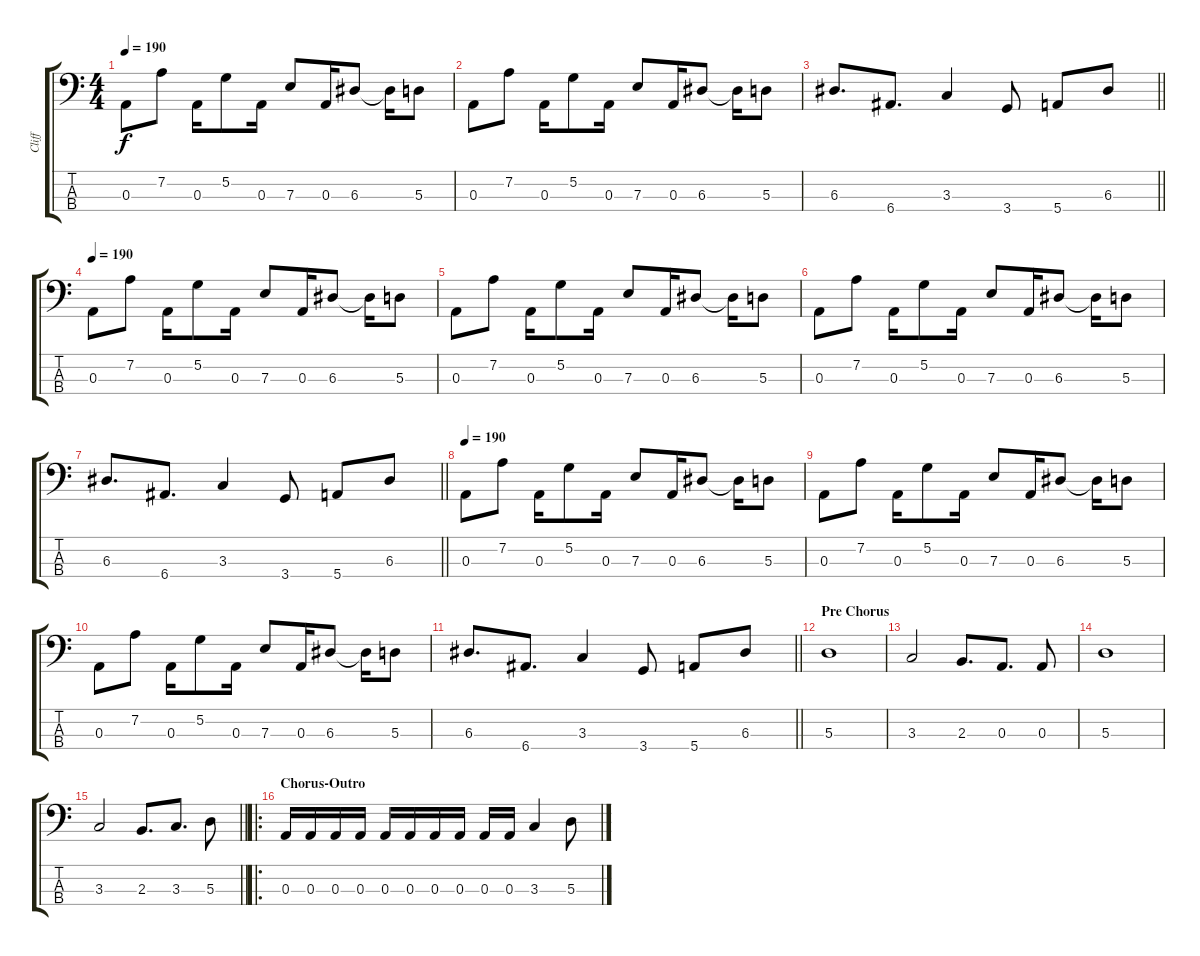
\track ("Cliff" "Cliff") {instrument electricbassfinger}
\staff {score tabs}
\tuning (G2 D2 A1 E1) {hide}
\ts (4 4)
\tempo 190
\clef f4
\ks c
0.3.8{dy f} 7.2.8 0.3.16 5.2.8 0.3.16 7.3.8 0.3.16 6.3.8 6.3{t}.16 5.3.8 |
0.3.8 7.2.8 0.3.16 5.2.8 0.3.16 7.3.8 0.3.16 6.3.8 6.3{t}.16 5.3.8 |
\barLineRight lightlight
6.3.8{d} 6.4.8{d} 3.3.4 3.4.8 5.4.8 6.3.8 |
\tempo 190
0.3.8 7.2.8 0.3.16 5.2.8 0.3.16 7.3.8 0.3.16 6.3.8 6.3{t}.16 5.3.8 |
0.3.8 7.2.8 0.3.16 5.2.8 0.3.16 7.3.8 0.3.16 6.3.8 6.3{t}.16 5.3.8 |
0.3.8 7.2.8 0.3.16 5.2.8 0.3.16 7.3.8 0.3.16 6.3.8 6.3{t}.16 5.3.8 |
\barLineRight lightlight
6.3.8{d} 6.4.8{d} 3.3.4 3.4.8 5.4.8 6.3.8 |
\tempo 190
0.3.8 7.2.8 0.3.16 5.2.8 0.3.16 7.3.8 0.3.16 6.3.8 6.3{t}.16 5.3.8 |
0.3.8 7.2.8 0.3.16 5.2.8 0.3.16 7.3.8 0.3.16 6.3.8 6.3{t}.16 5.3.8 |
0.3.8 7.2.8 0.3.16 5.2.8 0.3.16 7.3.8 0.3.16 6.3.8 6.3{t}.16 5.3.8 |
\barLineRight lightlight
6.3.8{d} 6.4.8{d} 3.3.4 3.4.8 5.4.8 6.3.8 |
\section ("" "Pre Chorus")
5.3.1 |
3.3.2 2.3.8{d} 0.3.8{d} 0.3.8 |
5.3.1 |
\barLineRight lightlight
3.3.2 2.3.8{d} 3.3.8{d} 5.3.8 |
\ro
\section ("" "Chorus-Outro")
0.3.16 0.3.16 0.3.16 0.3.16 0.3.16 0.3.16 0.3.16 0.3.16 0.3.16 0.3.16 3.3.4 5.3.8
